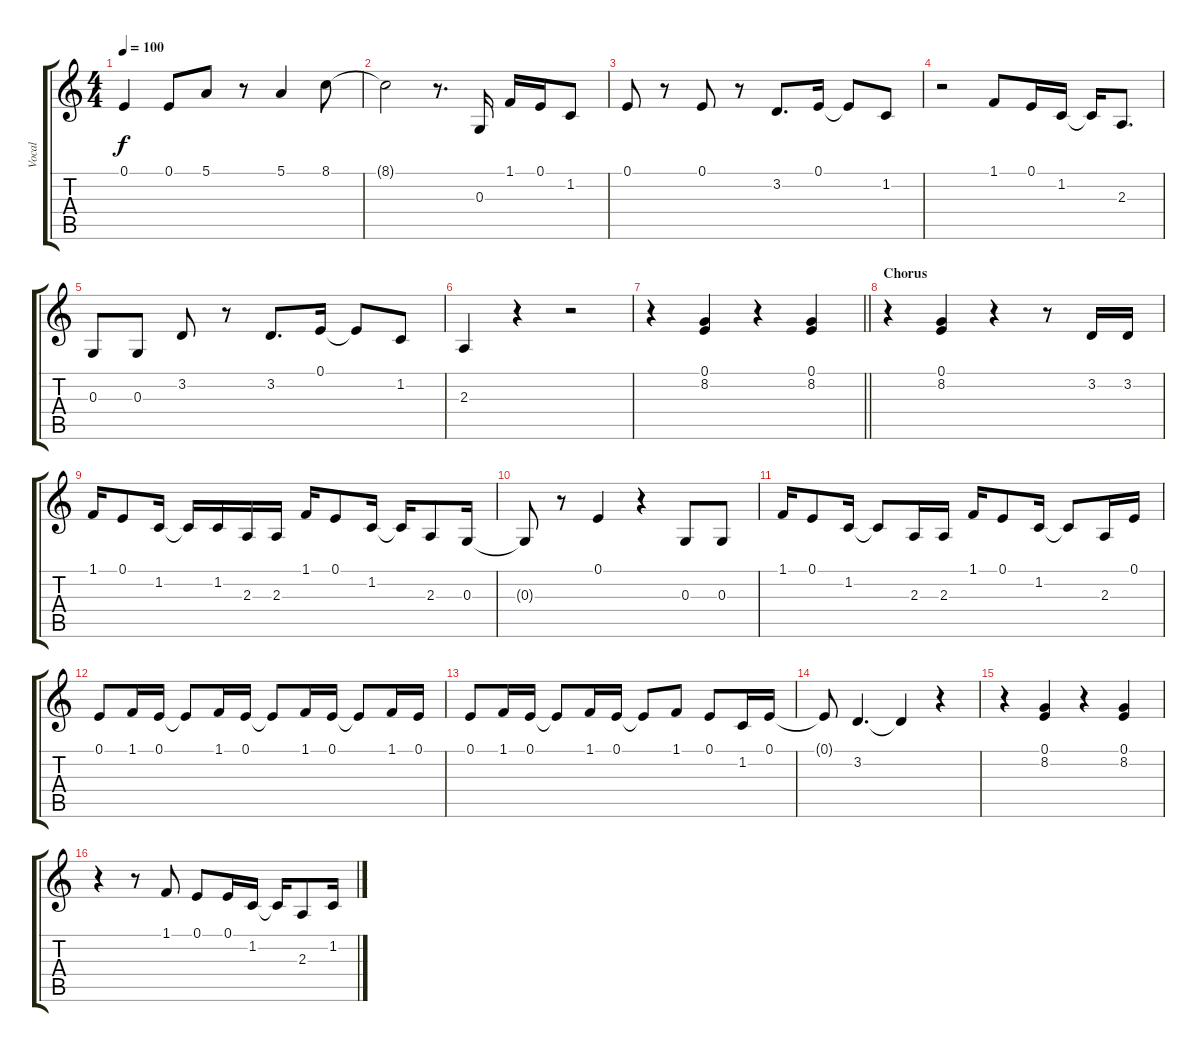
\track ("Vocal" "Vocal") {instrument flute}
\staff {score tabs}
\tuning (E4 B3 G3 D3 A2 E2) {hide}
\ts (4 4)
\tempo 100
\clef g2
\ks c
0.1.4{dy f} 0.1.8 5.1.8 r.8 5.1.4 8.1.8 |
8.1{t}.2 r.8{d} 0.3.16 1.1.16 0.1.16 1.2.8 |
0.1.8 r.8 0.1.8 r.8 3.2.8{d} 0.1.16 0.1{t}.8 1.2.8 |
r.2 1.1.8 0.1.16 1.2.16 1.2{t}.16 2.3.8{d} |
0.3.8 0.3.8 3.2.8 r.8 3.2.8{d} 0.1.16 0.1{t}.8 1.2.8 |
2.3.4 r.4 r.2 |
\barLineRight lightlight
r.4 (0.1 8.2).4 r.4 (0.1 8.2).4 |
\section ("" "Chorus")
r.4 (0.1 8.2).4 r.4 r.8 3.2.16 3.2.16 |
1.1.16 0.1.8 1.2.16 1.2{t}.16 1.2.16 2.3.16 2.3.16 1.1.16 0.1.8 1.2.16 1.2{t}.16 2.3.8 0.3.16 |
0.3{t}.8 r.8 0.1.4 r.4 0.3.8 0.3.8 |
1.1.16 0.1.8 1.2.16 1.2{t}.8 2.3.16 2.3.16 1.1.16 0.1.8 1.2.16 1.2{t}.8 2.3.16 0.1.16 |
0.1.8 1.1.16 0.1.16 0.1{t}.8 1.1.16 0.1.16 0.1{t}.8 1.1.16 0.1.16 0.1{t}.8 1.1.16 0.1.16 |
0.1.8 1.1.16 0.1.16 0.1{t}.8 1.1.16 0.1.16 0.1{t}.8 1.1.8 0.1.8 1.2.16 0.1.16 |
0.1{t}.8 3.2.4{d} 3.2{t}.4 r.4 |
r.4 (0.1 8.2).4 r.4 (0.1 8.2).4 |
r.4 r.8 1.1.8 0.1.8 0.1.16 1.2.16 1.2{t}.16 2.3.8 1.2.16
